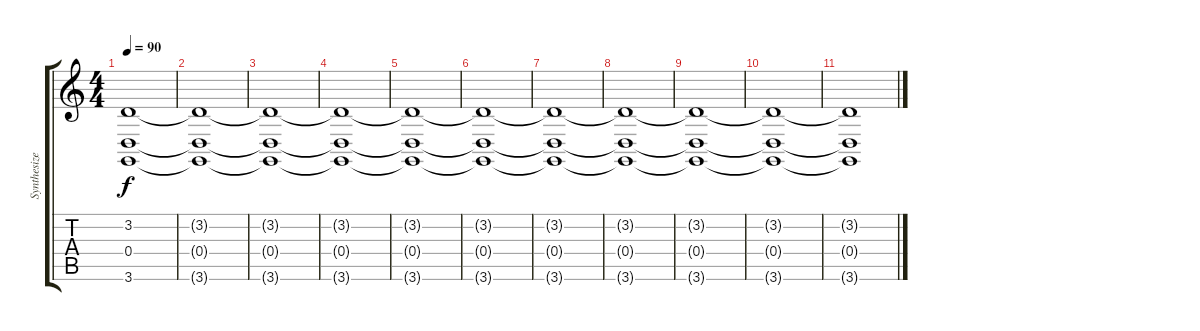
\track ("Synthesizer" "Synthesize") {instrument synthstrings2}
\staff {score tabs}
\tuning (E4 B3 G3 D3 A2 E2) {hide}
\ts (4 4)
\tempo 90
\clef g2
\ks c
(3.2{t} 0.4{t} 3.6{t}).1{dy f} |
(3.2{t} 0.4{t} 3.6{t}).1 |
(3.2{t} 0.4{t} 3.6{t}).1 |
(3.2{t} 0.4{t} 3.6{t}).1 |
(3.2{t} 0.4{t} 3.6{t}).1 |
(3.2{t} 0.4{t} 3.6{t}).1 |
(3.2{t} 0.4{t} 3.6{t}).1 |
(3.2{t} 0.4{t} 3.6{t}).1 |
(3.2{t} 0.4{t} 3.6{t}).1 |
(3.2{t} 0.4{t} 3.6{t}).1 |
(3.2{t} 0.4{t} 3.6{t}).1
